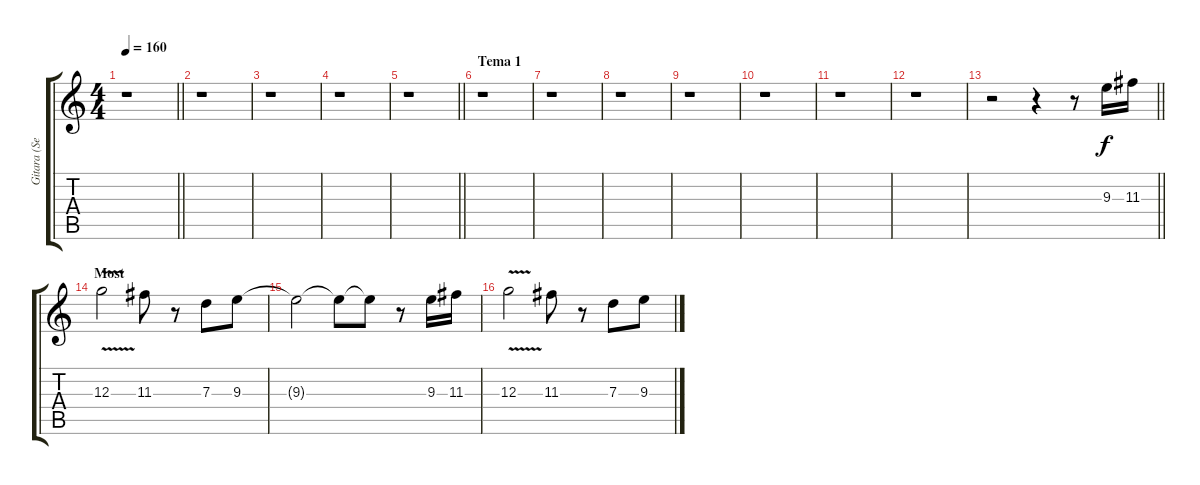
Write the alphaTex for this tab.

\track ("Gitara (Sead Lipovaca)" "Gitara (Se") {instrument overdrivenguitar}
\staff {score tabs}
\tuning (E4 B3 G3 D3 A2 E2) {hide}
\ts (4 4)
\tempo 160
\clef g2
\barLineRight lightlight
\ks c
r.1{dy f} |
r.1 |
r.1 |
r.1 |
\barLineRight lightlight
r.1 |
\section ("" "Tema 1")
r.1 |
r.1 |
r.1 |
r.1 |
r.1 |
r.1 |
r.1 |
\barLineRight lightlight
r.2 r.4 r.8 9.3.16 11.3.16 |
\section ("" "Most")
12.3{v}.2 11.3.8 r.8 7.3.8 9.3.8 |
9.3{t}.2 9.3{t}.8 9.3{t}.8 r.8 9.3.16 11.3.16 |
12.3{v}.2 11.3.8 r.8 7.3.8 9.3.8
